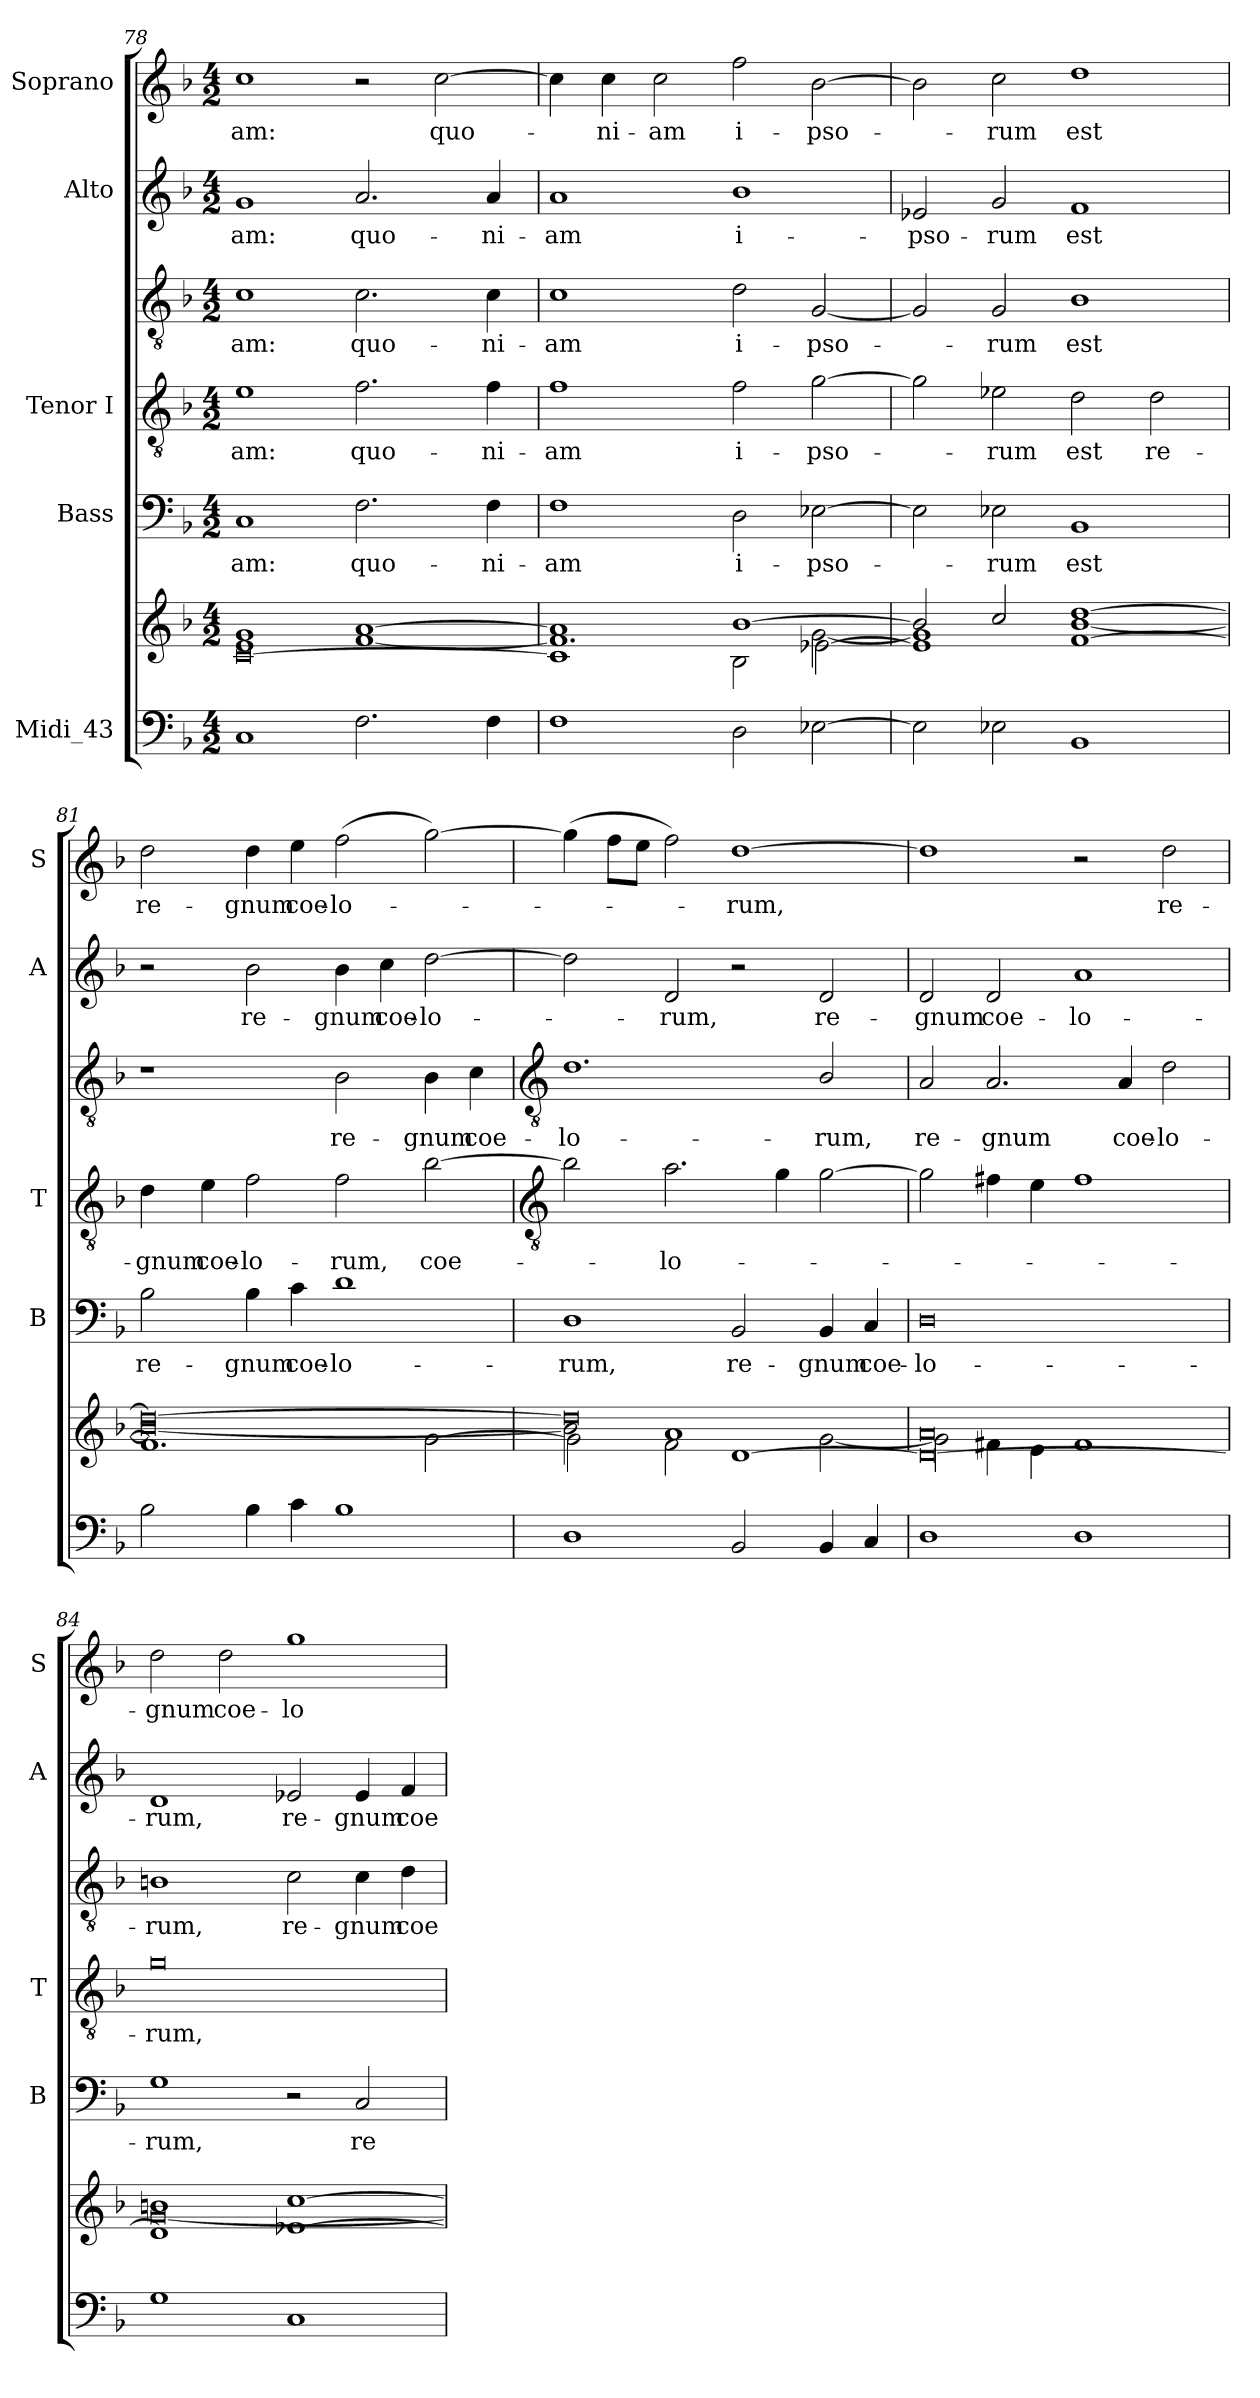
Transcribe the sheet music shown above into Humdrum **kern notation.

**kern	**kern	**kern	**text	**kern	**text	**kern	**text	**kern	**text	**kern	**text
*part5	*part5	*part4	*part4	*part3	*part3	*part3	*part3	*part2	*part2	*part1	*part1
*staff7	*staff6	*staff5	*staff5	*staff4	*staff4	*staff3	*staff3	*staff2	*staff2	*staff1	*staff1
*I"Midi_43	*	*I"Bass	*	*I"Tenor I	*	*	*	*I"Alto	*	*I"Soprano	*
*	*	*I'B	*	*I'T	*	*	*	*I'A	*	*I'S	*
*clefF4	*clefG2	*clefF4	*	*clefGv2	*	*clefGv2	*	*clefG2	*	*clefG2	*
*k[b-]	*k[b-]	*k[b-]	*	*k[b-]	*	*k[b-]	*	*k[b-]	*	*k[b-]	*
*F:	*F:	*F:	*	*F:	*	*F:	*	*F:	*	*F:	*
*M4/2	*M4/2	*M4/2	*	*M4/2	*	*M4/2	*	*M4/2	*	*M4/2	*
=78	=78	=78	=78	=78	=78	=78	=78	=78	=78	=78	=78
*	*^	*	*	*	*	*	*	*	*	*	*
*	*	*^	*	*	*	*	*	*	*	*	*	*
!	!	!	!	!	!LO:LY:b	!	!LO:LY:b	!	!LO:LY:b	!	!LO:LY:b	!	!LO:LY:b
1C	1g/	1e\	[0c\	1C	-am:	1e	-am:	1c	-am:	1g	-am:	1cc	am:
!	!	!	!	!	!LO:LY:b	!	!LO:LY:b	!	!LO:LY:b	!	!LO:LY:b	!	!
2.F	[1a/	[1f\	.	2.F	quo-	2.f	quo-	2.c	quo-	2.a	quo-	2r	.
!	!	!	!	!	!	!	!	!	!	!	!	!	!LO:LY:b
.	.	.	.	.	.	.	.	.	.	.	.	[2cc	quo-
!	!	!	!	!	!LO:LY:b	!	!LO:LY:b	!	!LO:LY:b	!	!LO:LY:b	!	!
4F	.	.	.	4F	-ni-	4f	-ni-	4c	-ni-	4a	-ni-	.	.
=79	=79	=79	=79	=79	=79	=79	=79	=79	=79	=79	=79	=79	=79
!	!	!	!	!	!LO:LY:b	!	!LO:LY:b	!	!LO:LY:b	!	!LO:LY:b	!	!
1F	1a/]	1.f\]	1c\]	1F	-am	1f	am	1c	-am	1a	-am	4cc]	.
!	!	!	!	!	!	!	!	!	!	!	!	!	!LO:LY:b
.	.	.	.	.	.	.	.	.	.	.	.	4cc	ni-
!	!	!	!	!	!	!	!	!	!	!	!	!	!LO:LY:b
.	.	.	.	.	.	.	.	.	.	.	.	2cc	-am
!	!	!	!	!	!LO:LY:b	!	!LO:LY:b	!	!LO:LY:b	!	!LO:LY:b	!	!LO:LY:b
2D	[1b-/	.	2B-\	2D	i-	2f	i-	2d	i-	1b-	i-	2ff	i-
!	!	!	!	!	!LO:LY:b	!	!LO:LY:b	!	!LO:LY:b	!	!	!	!LO:LY:b
[2E-X	.	[2g\	[2e-X\	[2E-X	-pso-	[2g	-pso-	[2G	-pso-	.	.	[2b-	-pso-
=80	=80	=80	=80	=80	=80	=80	=80	=80	=80	=80	=80	=80	=80
!	!	!	!	!	!	!	!	!	!	!	!LO:LY:b	!	!
2E-]	2b-/]	1g\]	1e-\]	2E-]	.	2g]	.	2G]	.	2e-X	-pso-	2b-]	.
!	!	!	!	!	!LO:LY:b	!	!LO:LY:b	!	!LO:LY:b	!	!LO:LY:b	!	!LO:LY:b
2E-	2cc/	.	.	2E-	rum	2e-X	rum	2G	rum	2g	-rum	2cc	rum
!	!	!	!	!	!LO:LY:b	!	!LO:LY:b	!	!LO:LY:b	!	!LO:LY:b	!	!LO:LY:b
1BB-	[1dd/	[1b-\	[1f\	1BB-	est	2d	est	1B-	est	1f	est	1dd	est
!	!	!	!	!	!	!	!LO:LY:b	!	!	!	!	!	!
.	.	.	.	.	.	2d	re-	.	.	.	.	.	.
=81	=81	=81	=81	=81	=81	=81	=81	=81	=81	=81	=81	=81	=81
!	!	!	!	!	!LO:LY:b	!	!LO:LY:b	!	!	!	!	!	!LO:LY:b
2B-	0dd/_	0b-\_	1.f\]	2B-	re-	4d	-gnum	1r	.	2r	.	2dd	re-
!	!	!	!	!	!	!	!LO:LY:b	!	!	!	!	!	!
.	.	.	.	.	.	4e	coe-	.	.	.	.	.	.
!	!	!	!	!	!LO:LY:b	!	!LO:LY:b	!	!	!	!LO:LY:b	!	!LO:LY:b
4B-	.	.	.	4B-	-gnum	2f	-lo-	.	.	2b-	re-	4dd	-gnum
!	!	!	!	!	!LO:LY:b	!	!	!	!	!	!	!	!LO:LY:b
4c	.	.	.	4c	coe-	.	.	.	.	.	.	4ee	coe-
!	!	!	!	!	!LO:LY:b	!	!LO:LY:b	!	!LO:LY:b	!	!LO:LY:b	!	!LO:LY:b
1B-	.	.	.	1d	-lo-	2f	-rum,	2B-	-re-	4b-	-gnum	(>2ff	-lo-
!	!	!	!	!	!	!	!	!	!	!	!LO:LY:b	!	!
.	.	.	.	.	.	.	.	.	.	4cc	coe-	.	.
!	!	!	!	!	!	!	!LO:LY:b	!	!LO:LY:b	!	!LO:LY:b	!	!
.	.	.	[2g\	.	.	[2b-	coe-	4B-	-gnum	[2dd	-lo-	[2gg)	.
!	!	!	!	!	!	!	!	!	!LO:LY:b	!	!	!	!
.	.	.	.	.	.	.	.	4c	coe-	.	.	.	.
!!LO:LB:g=z
=82	=82	=82	=82	=82	=82	=82	=82	=82	=82	=82	=82	=82	=82
*	*	*	*	*	*	*clefGv2	*	*clefGv2	*	*	*	*	*
!	!	!	!	!	!LO:LY:b	!	!	!	!LO:LY:b	!	!	!	!
1D/	0dd/]	2b-\]	2g\]	1D/	-rum,	2b-]	.	1.d	lo-	2dd]	.	(>4gg]	.
.	.	.	.	.	.	.	.	.	.	.	.	8ffL	.
.	.	.	.	.	.	.	.	.	.	.	.	8eeJ	.
!	!	!	!	!	!	!	!LO:LY:b	!	!	!	!LO:LY:b	!	!
.	.	1a\	2f\	.	.	2.a	lo-	.	.	2d	rum,	2ff)	.
!	!	!	!	!	!LO:LY:b	!	!	!	!	!	!	!	!LO:LY:b
2BB-	.	.	[1d\	2BB-	re-	.	.	.	.	2r	.	[1dd	rum,
.	.	.	.	.	.	4g	.	.	.	.	.	.	.
!	!	!	!	!	!LO:LY:b	!	!	!	!LO:LY:b	!	!LO:LY:b	!	!
4BB-	.	[2g\	.	4BB-	-gnum	[2g	.	2B-/	-rum,	2d	re-	.	.
!	!	!	!	!	!LO:LY:b	!	!	!	!	!	!	!	!
4C	.	.	.	4C	coe-	.	.	.	.	.	.	.	.
=83	=83	=83	=83	=83	=83	=83	=83	=83	=83	=83	=83	=83	=83
!	!	!	!	!	!LO:LY:b	!	!	!	!LO:LY:b	!	!LO:LY:b	!	!
1D	0a/	2g\]	0d\_	0D	-lo-	2g]	.	2A	re-	2d	-gnum	1dd]	.
!	!	!	!	!	!	!	!	!	!LO:LY:b	!	!LO:LY:b	!	!
.	.	4f#X\	.	.	.	4f#X	.	2.A	-gnum	2d	coe-	.	.
.	.	4e\	.	.	.	4e	.	.	.	.	.	.	.
!	!	!	!	!	!	!	!	!	!	!	!LO:LY:b	!	!
1D	.	1f#\	.	.	.	1f#	.	.	.	1a	-lo-	2r	.
!	!	!	!	!	!	!	!	!	!LO:LY:b	!	!	!	!
.	.	.	.	.	.	.	.	4A	coe-	.	.	.	.
!	!	!	!	!	!	!	!	!	!LO:LY:b	!	!	!	!LO:LY:b
.	.	.	.	.	.	.	.	2d	-lo-	.	.	2dd	re-
=84	=84	=84	=84	=84	=84	=84	=84	=84	=84	=84	=84	=84	=84
!	!	!	!	!	!LO:LY:b	!	!LO:LY:b	!	!LO:LY:b	!	!LO:LY:b	!	!LO:LY:b
1G	1bn/	[0g\	1d\]	1G	-rum,	0g	-rum,	1Bn	-rum,	1d	-rum,	2dd	-gnum
!	!	!	!	!	!	!	!	!	!	!	!	!	!LO:LY:b
.	.	.	.	.	.	.	.	.	.	.	.	2dd	coe-
!	!	!	!	!	!	!	!	!	!LO:LY:b	!	!LO:LY:b	!	!LO:LY:b
1C	[1cc/	.	[1e-X\	2r	.	.	.	2c	re-	2e-X	re-	1gg	-lo-
!	!	!	!	!	!LO:LY:b	!	!	!	!LO:LY:b	!	!LO:LY:b	!	!
.	.	.	.	2C	re-	.	.	4c	-gnum	4e-	-gnum	.	.
!	!	!	!	!	!	!	!	!	!LO:LY:b	!	!LO:LY:b	!	!
.	.	.	.	.	.	.	.	4d	coe-	4f	coe-	.	.
*	*v	*v	*v	*	*	*	*	*	*	*	*	*	*
=	=	=	=	=	=	=	=	=	=	=	=
*-	*-	*-	*-	*-	*-	*-	*-	*-	*-	*-	*-
